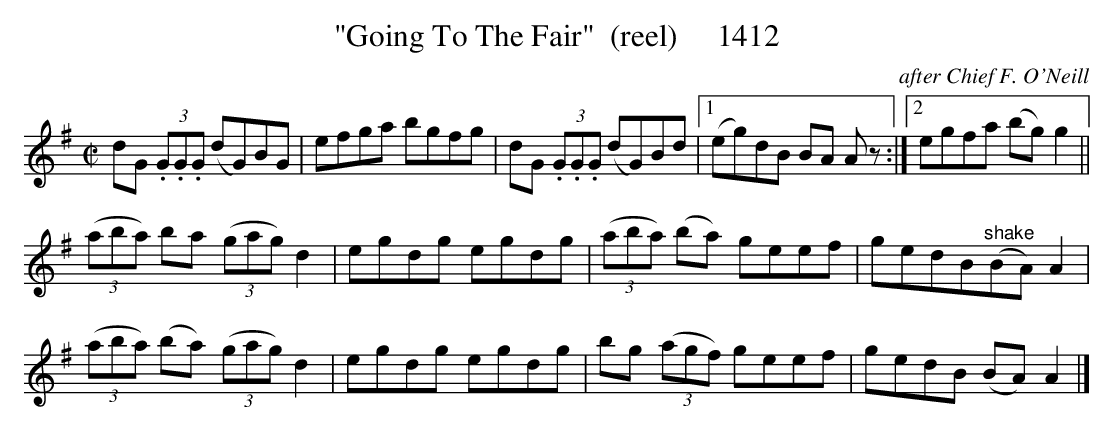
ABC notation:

X:1
T:"Going To The Fair"  (reel)     1412
C:after Chief F. O'Neill
BRENNAN July 2003 (HTTP://WWW.SOSYOURMOM.COM)
M:C|
L:1/8
K:G
dG (3.G.G.G (dG)BG|efga bgfg|dG (3.G.G.G (dG)Bd|[1(eg)dB BA A z:|[2egfa (bg) g2||
(3(aba) ba (3(gag) d2|egdg egdg| (3(aba) (ba) geef|gedB"^shake"(BA) A2|
(3(aba) (ba) (3(gag) d2|egdg egdg|bg (3(agf) geef|gedB (BA) A2|]
